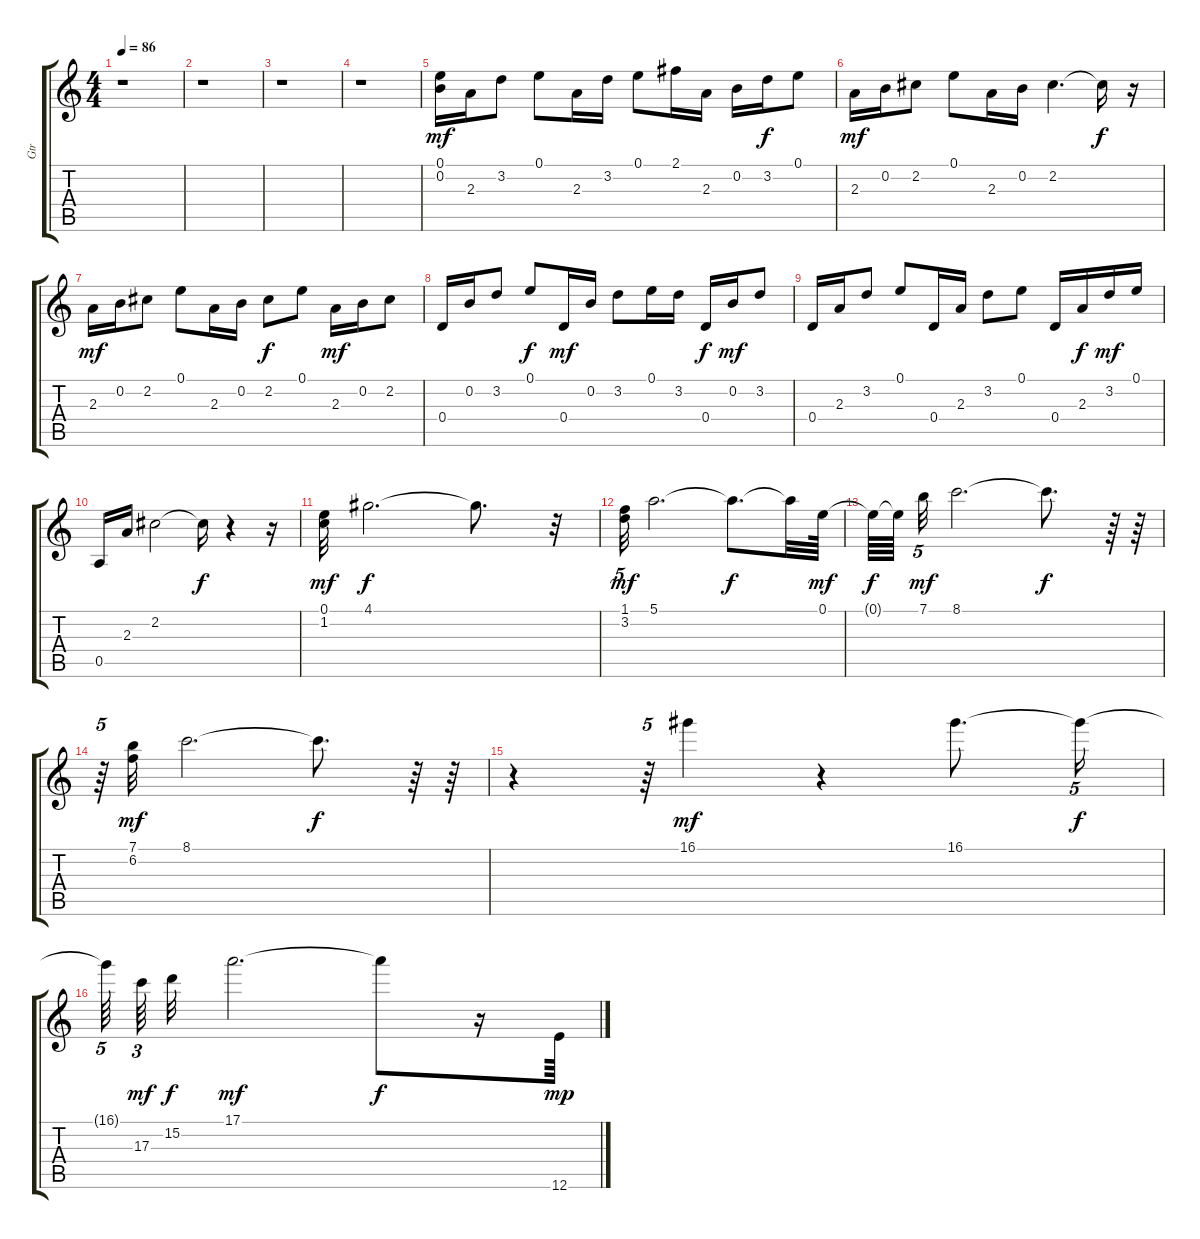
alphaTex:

\track ("Gtr" "Gtr") {instrument electricguitarjazz}
\staff {score tabs}
\tuning (E4 B3 G3 D3 A2 E2) {hide}
\ts (4 4)
\tempo 86
\clef g2
\ks c
r.1{dy mf} |
r.1 |
r.1 |
r.1 |
(0.1 0.2).16 2.3.16 3.2.8 0.1.8 2.3.16 3.2.16 0.1.8 2.1.16 2.3.16 0.2.16 3.2.16{dy f} 0.1.8 |
2.3.16{dy mf} 0.2.16 2.2.8 0.1.8 2.3.16 0.2.16 2.2.4{d} 2.2{t}.16{dy f} r.16 |
2.3.16{dy mf} 0.2.16 2.2.8 0.1.8 2.3.16 0.2.16 2.2.8{dy f} 0.1.8 2.3.16{dy mf} 0.2.16 2.2.8 |
0.4.16 0.2.16 3.2.8 0.1.8{dy f} 0.4.16{dy mf} 0.2.16 3.2.8 0.1.16 3.2.16 0.4.16{dy f} 0.2.16{dy mf} 3.2.8 |
0.4.16 2.3.16 3.2.8 0.1.8 0.4.16 2.3.16 3.2.8 0.1.8 0.4.16 2.3.16{dy f} 3.2.16{dy mf} 0.1.16 |
0.5.16 2.3.16 2.2.2 2.2{t}.16{dy f} r.4 r.16 |
(0.1 1.2).32{dy mf} 4.1.2{d dy f} 4.1{t}.8{d} r.32 |
(1.1 3.2).32{tu (5 4) dy mf} 5.1.2{d} 5.1{t}.8{d dy f} 5.1{t}.32 0.1.64{dy mf} |
0.1{t}.64{dy f} 0.1{t}.64{beam splitsecondary} 7.1.32{tu (5 4) dy mf} 8.1.2{d} 8.1{t}.8{d dy f} r.64 r.64 |
r.64{tu (5 4)} (7.1 6.2).32{dy mf} 8.1.2{d} 8.1{t}.8{d dy f} r.64 r.64 |
r.4 r.64{tu (5 4)} 16.1.4{dy mf} r.4 16.1.8{d} 16.1{t}.16{tu (5 4) dy f} |
16.1{t}.64{tu (5 4)} 17.3.64{tu (3 2) dy mf beam splitsecondary} 15.2.32{dy f} 17.1.2{d dy mf} 17.1{t}.8{dy f} r.16 12.6.64{dy mp}
